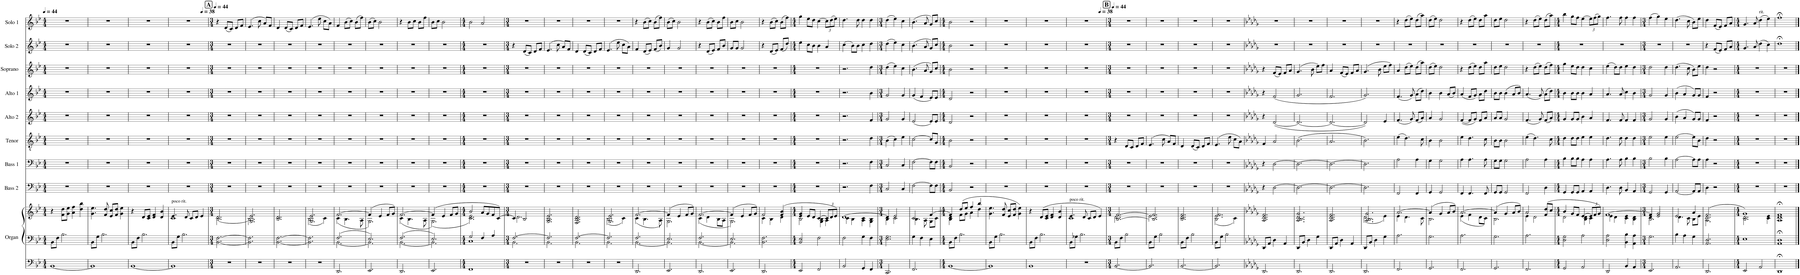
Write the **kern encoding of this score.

**kern	**kern	**kern	**kern	**kern	**kern	**kern	**kern	**kern	**kern	**kern
*part9	*part9	*part9	*part8	*part7	*part6	*part5	*part4	*part3	*part2	*part1
*staff11	*staff10	*staff9	*staff8	*staff7	*staff6	*staff5	*staff4	*staff3	*staff2	*staff1
*I"Organ	*	*	*I"Bass 2	*I"Bass 1	*I"Tenor	*I"Alto 2	*I"Alto 1	*I"Soprano	*I"Solo 2	*I"Solo 1
*I'Org.	*	*	*I'B2	*I'B1	*I'T.	*I'A2	*I'A1	*I'S.	*I'Solo2	*I'Solo1
*clefF4	*clefF4	*clefG2	*clefF4	*clefF4	*clefGv2	*clefG2	*clefG2	*clefG2	*clefG2	*clefG2
*k[b-e-]	*k[b-e-]	*k[b-e-]	*k[b-e-]	*k[b-e-]	*k[b-e-]	*k[b-e-]	*k[b-e-]	*k[b-e-]	*k[b-e-]	*k[b-e-]
*M4/4	*M4/4	*M4/4	*M4/4	*M4/4	*M4/4	*M4/4	*M4/4	*M4/4	*M4/4	*M4/4
*MM44	*MM44	*MM44	*MM44	*MM44	*MM44	*MM44	*MM44	*MM44	*MM44	*MM44
=1	=1	=1	=1	=1	=1	=1	=1	=1	=1	=1
[1BB-	8BB-\L	4r	1r	1r	1r	1r	1r	1r	1r	1r
.	8F\J	.	.	.	.	.	.	.	.	.
.	2.B-\	8f\ 8dd\L	.	.	.	.	.	.	.	.
.	.	8g\ 8ee-\J	.	.	.	.	.	.	.	.
.	.	4a\ 4ff\	.	.	.	.	.	.	.	.
.	.	4dd\ 4bb-\	.	.	.	.	.	.	.	.
=2	=2	=2	=2	=2	=2	=2	=2	=2	=2	=2
1BB-]	8BB-\L	4.g\ 4.ee-\	1r	1r	1r	1r	1r	1r	1r	1r
.	8G\J	.	.	.	.	.	.	.	.	.
.	2.B-\	.	.	.	.	.	.	.	.	.
.	.	8f/ 8dd/	.	.	.	.	.	.	.	.
.	.	8e-/ 8cc/L	.	.	.	.	.	.	.	.
.	.	8f/ 8dd/J	.	.	.	.	.	.	.	.
.	.	4g\ 4ee-\	.	.	.	.	.	.	.	.
=3	=3	=3	=3	=3	=3	=3	=3	=3	=3	=3
[1BB-	8BB-\L	4r	1r	1r	1r	1r	1r	1r	1r	1r
.	8F\J	.	.	.	.	.	.	.	.	.
.	2.B-\	8d/L	.	.	.	.	.	.	.	.
.	.	8c/ 8e-/J	.	.	.	.	.	.	.	.
.	.	4d/ 4f/	.	.	.	.	.	.	.	.
.	.	4d/ 4b-/	.	.	.	.	.	.	.	.
=4	=4	=4	=4	=4	=4	=4	=4	=4	=4	=4
*	*	*^	*	*	*	*	*	*	*	*
!	!	!LO:TX:a:t=poco rit.	!	!	!	!	!	!	!	!	!
*	*	*	*	*	*	*	*	*	*	*	*^
1BB-]	8BB-\L	4.e-/	1c	1r	1r	1r	1r	1r	1r	1r	1r	2.ryy
.	8G\J	.	.	.	.	.	.	.	.	.	.	.
.	2.B-\	.	.	.	.	.	.	.	.	.	.	.
.	.	8d/	.	.	.	.	.	.	.	.	.	.
.	.	8c/L	.	.	.	.	.	.	.	.	.	.
.	.	8d/J	.	.	.	.	.	.	.	.	.	.
*	*	*	*	*	*	*	*	*	*	*	*MM38	*
.	.	4e-/	.	.	.	.	.	.	.	.	.	4ryy
*	*	*	*	*	*	*	*	*	*	*	*v	*v
=5	=5	=5	=5	=5	=5	=5	=5	=5	=5	=5	=5
!!LO:REH:place=s1:a:B:cj:fs=14:t=A
*M3/4	*M3/4	*M3/4	*	*M3/4	*M3/4	*M3/4	*M3/4	*M3/4	*M3/4	*M3/4	*M3/4
*	*	*	*	*	*	*	*	*	*	*	*MM44
2.r	[2.BB-\ [2.F\	2.d/	[2.B-\	2.r	2.r	2.r	2.r	2.r	2.r	2.r	4r
.	.	.	.	.	.	.	.	.	.	.	(8d/L
.	.	.	.	.	.	.	.	.	.	.	8c/J)
.	.	.	.	.	.	.	.	.	.	.	8d/L
.	.	.	.	.	.	.	.	.	.	.	8f/J
=6	=6	=6	=6	=6	=6	=6	=6	=6	=6	=6	=6
2.r	2.BB-\] 2.F\]	2.G/ 2.e-/	2.B-\]	2.r	2.r	2.r	2.r	2.r	2.r	2.r	(4.e-/
.	.	.	.	.	.	.	.	.	.	.	8cc\
.	.	.	.	.	.	.	.	.	.	.	8a/L)
.	.	.	.	.	.	.	.	.	.	.	8f/J
*	*	*v	*v	*	*	*	*	*	*	*	*
=7	=7	=7	=7	=7	=7	=7	=7	=7	=7	=7
2.r	[2.BB-\ [2.F\	2.B-/ 2.d/	2.r	2.r	2.r	2.r	2.r	2.r	2.r	4d/
.	.	.	.	.	.	.	.	.	.	(8d/L
.	.	.	.	.	.	.	.	.	.	8c/J)
.	.	.	.	.	.	.	.	.	.	8d/L
.	.	.	.	.	.	.	.	.	.	8f/J
=8	=8	=8	=8	=8	=8	=8	=8	=8	=8	=8
*	*	*^	*	*	*	*	*	*	*	*
2.r	2.BB-\] 2.F\]	2.G/ 2.e-/	(2B-\	2.r	2.r	2.r	2.r	2.r	2.r	2.r	(4.e-/
.	.	.	.	.	.	.	.	.	.	.	8ee-\
.	.	.	4c\)	.	.	.	.	.	.	.	8cc\L
.	.	.	.	.	.	.	.	.	.	.	8a\J)
=9	=9	=9	=9	=9	=9	=9	=9	=9	=9	=9	=9
*	*^	*	*	*	*	*	*	*	*	*	*
2.DD/	2.F/	[2.BB-\	[2.f/	(4c\	2.r	2.r	2.r	2.r	2.r	2.r	2.r	4f/
.	.	.	.	4.B-\	.	.	.	.	.	.	.	(8b-\L
.	.	.	.	.	.	.	.	.	.	.	.	8cc\J)
.	.	.	.	.	.	.	.	.	.	.	.	(8b-\L
.	.	.	.	8A\	.	.	.	.	.	.	.	8ff\J)
=10	=10	=10	=10	=10	=10	=10	=10	=10	=10	=10	=10	=10
2.EE-/	2.E-/	2.BB-\]	(4f/]	2.G\)	2.r	2.r	2.r	2.r	2.r	2.r	2.r	(8b-\L
.	.	.	.	.	.	.	.	.	.	.	.	8cc\J)
.	.	.	4e-/	.	.	.	.	.	.	.	.	2b-\
.	.	.	8f/L	.	.	.	.	.	.	.	.	.
.	.	.	8g/J)	.	.	.	.	.	.	.	.	.
=11	=11	=11	=11	=11	=11	=11	=11	=11	=11	=11	=11	=11
2.DD/	2.F/	[2.BB-\	[2.f/	(4c\	2.r	2.r	2.r	2.r	2.r	2.r	2.r	4r
.	.	.	.	4.B-\	.	.	.	.	.	.	.	8b-\L
.	.	.	.	.	.	.	.	.	.	.	.	8cc\J
.	.	.	.	.	.	.	.	.	.	.	.	8b-\L
.	.	.	.	8A\	.	.	.	.	.	.	.	8ff\J
=12	=12	=12	=12	=12	=12	=12	=12	=12	=12	=12	=12	=12
2.EE-/	2.E-/	2.BB-\]	(4f/]	(2.G\)	2.r	2.r	2.r	2.r	2.r	2.r	2.r	8b-\L
.	.	.	.	.	.	.	.	.	.	.	.	8cc\J
.	.	.	4e-/	.	.	.	.	.	.	.	.	2b-\
.	.	.	8f/L	.	.	.	.	.	.	.	.	.
.	.	.	8g/J	.	.	.	.	.	.	.	.	.
=13	=13	=13	=13	=13	=13	=13	=13	=13	=13	=13	=13	=13
*M4/4	*M4/4	*	*M4/4	*	*M4/4	*M4/4	*M4/4	*M4/4	*M4/4	*M4/4	*M4/4	*M4/4
1FF	2G/	1C	2b-/	2.c\ 2.e-\)	1r	1r	1r	1r	1r	1r	1r	2b-\
.	4F/	.	8a/L	.	.	.	.	.	.	.	.	2a/
.	.	.	8g/	.	.	.	.	.	.	.	.	.
.	4A/	.	8f/	4ryy	.	.	.	.	.	.	.	.
.	.	.	[8c/J)	.	.	.	.	.	.	.	.	.
=14	=14	=14	=14	=14	=14	=14	=14	=14	=14	=14	=14	=14
*M3/4	*M3/4	*	*M3/4	*	*M3/4	*M3/4	*M3/4	*M3/4	*M3/4	*M3/4	*M3/4	*M3/4
2.r	[2.F/	2.BB-\	4c/]	2.d\	2.r	2.r	2.r	2.r	2.r	2.r	4r	2.r
.	.	.	2B-/	.	.	.	.	.	.	.	(8d/L	.
.	.	.	.	.	.	.	.	.	.	.	8c/J)	.
.	.	.	.	.	.	.	.	.	.	.	8d/L	.
.	.	.	.	.	.	.	.	.	.	.	8f/J	.
*	*	*	*v	*v	*	*	*	*	*	*	*	*
=15	=15	=15	=15	=15	=15	=15	=15	=15	=15	=15	=15
2.r	2.F/]	2.BB-\	2.G/ 2.B-/ 2.e-/	2.r	2.r	2.r	2.r	2.r	2.r	(4.e-/	2.r
.	.	.	.	.	.	.	.	.	.	8cc\	.
.	.	.	.	.	.	.	.	.	.	8a/L)	.
.	.	.	.	.	.	.	.	.	.	8f/J	.
=16	=16	=16	=16	=16	=16	=16	=16	=16	=16	=16	=16
2.r	[2.F/	2.BB-\	2.F/ 2.B-/ 2.d/	2.r	2.r	2.r	2.r	2.r	2.r	4d/	2.r
.	.	.	.	.	.	.	.	.	.	(8d/L	.
.	.	.	.	.	.	.	.	.	.	8c/J)	.
.	.	.	.	.	.	.	.	.	.	8d/L	.
.	.	.	.	.	.	.	.	.	.	8f/J	.
=17	=17	=17	=17	=17	=17	=17	=17	=17	=17	=17	=17
*	*	*	*^	*	*	*	*	*	*	*	*
2.r	2.F/]	2.BB-\	2.G/ 2.e-/	(2B-\	2.r	2.r	2.r	2.r	2.r	2.r	(4.e-/	2.r
.	.	.	.	.	.	.	.	.	.	.	8ee-\	.
.	.	.	.	4c\)	.	.	.	.	.	.	8cc\L	.
.	.	.	.	.	.	.	.	.	.	.	8a\J)	.
=18	=18	=18	=18	=18	=18	=18	=18	=18	=18	=18	=18	=18
2.DD/	2.F/	[2.BB-\	[2.f/	(4c\	2.r	2.r	2.r	2.r	2.r	2.r	4f/	4r
.	.	.	.	4.B-\	.	.	.	.	.	.	(8d/L	(8b-\L
.	.	.	.	.	.	.	.	.	.	.	8e-/J)	8cc\J)
.	.	.	.	.	.	.	.	.	.	.	(8f/L	(8b-\L
.	.	.	.	8A\)	.	.	.	.	.	.	8b-/J)	8ff\J)
=19	=19	=19	=19	=19	=19	=19	=19	=19	=19	=19	=19	=19
2.EE-/	2.E-/	2.BB-\]	(4f/]	2.G\	2.r	2.r	2.r	2.r	2.r	2.r	4g/	(8b-\L
.	.	.	.	.	.	.	.	.	.	.	.	8cc\J)
.	.	.	4e-/	.	.	.	.	.	.	.	2g/	2b-\
.	.	.	8f/L	.	.	.	.	.	.	.	.	.
.	.	.	8g/J)	.	.	.	.	.	.	.	.	.
=20	=20	=20	=20	=20	=20	=20	=20	=20	=20	=20	=20	=20
2.DD/	2.F/	[2.BB-\	[2.f/	(4c\	2.r	2.r	2.r	2.r	2.r	2.r	4r	4r
.	.	.	.	4d\	.	.	.	.	.	.	(8d/L	(8b-\L
.	.	.	.	.	.	.	.	.	.	.	8e-/J)	8cc\J)
.	.	.	.	8B-\L	.	.	.	.	.	.	8f/L	8b-\L
.	.	.	.	8A\J	.	.	.	.	.	.	8b-/J	8ff\J
=21	=21	=21	=21	=21	=21	=21	=21	=21	=21	=21	=21	=21
2.EE-/	2.E-/	2.BB-\]	(4f/]	2.G\)	2.r	2.r	2.r	2.r	2.r	2.r	8g/L	8b-\L
.	.	.	.	.	.	.	.	.	.	.	8g/J	8cc\J
.	.	.	4e-/	.	.	.	.	.	.	.	2g/	2b-\
.	.	.	8f/L	.	.	.	.	.	.	.	.	.
.	.	.	8g/J)	.	.	.	.	.	.	.	.	.
*	*v	*v	*	*	*	*	*	*	*	*	*	*
=22	=22	=22	=22	=22	=22	=22	=22	=22	=22	=22	=22
2.DD/	2.BB-\ 2.F\	2f/	4c\	2.r	2.r	2.r	2.r	2.r	2.r	4r	4r
.	.	.	4B-\	.	.	.	.	.	.	(8d/L	(8b-\L
.	.	.	.	.	.	.	.	.	.	8e-/J)	8cc\J)
.	.	(4f/ 4b-/	4d\	.	.	.	.	.	.	(8f/L	(8b-\L
.	.	.	.	.	.	.	.	.	.	8dd/J)	8ff\J)
=23	=23	=23	=23	=23	=23	=23	=23	=23	=23	=23	=23
*M4/4	*M4/4	*M4/4	*	*M4/4	*M4/4	*M4/4	*M4/4	*M4/4	*M4/4	*M4/4	*M4/4
2EE-/	2BB-/ 2E-/	4e-/ 4g/	2B-\	1r	1r	1r	1r	1r	1r	4ee-\	4gg\
.	.	8e-/L	.	.	.	.	.	.	.	8cc\L	8ee-\L
.	.	8d/J	.	.	.	.	.	.	.	8b-\J	8dd\J
2FF/	2F\	[4c/	4G\ 4B-\	.	.	.	.	.	.	4b-\	[4cc\
*	*	*Xbrackettup	*	*	*	*	*	*	*	*	*Xbrackettup
.	.	12c/L]	4A\	.	.	.	.	.	.	4a/	12cc\L]
.	.	12d/	.	.	.	.	.	.	.	.	(12dd\
.	.	12e-/J)	.	.	.	.	.	.	.	.	12ee-\J)
=24	=24	=24	=24	=24	=24	=24	=24	=24	=24	=24	=24
2BB-/	2F\	[1d	4c\	2.r	2.r	2.r	2.r	2.r	2.r	(4cc\	4.dd\
.	.	.	4B-\	.	.	.	.	.	.	8b-\L)	.
.	.	.	.	.	.	.	.	.	.	8b-\J	8dd\
4GG/	4G\	.	4A\ 4c\	.	.	.	.	.	.	4cc\	4dd\
4FF/	4F\	.	4G\ 4B-\	4F\	4F\	4d\	4f/	4b-\	4dd\	4dd\	4dd\
=25	=25	=25	=25	=25	=25	=25	=25	=25	=25	=25	=25
*M3/4	*M3/4	*M3/4	*	*M3/4	*M3/4	*M3/4	*M3/4	*M3/4	*M3/4	*M3/4	*M3/4
2.CC/	2.E-\ 2.G\	4d/]	4B-\	2C/	2C/	(4B-\	2g/	2g/	(4dd\	(4dd\	(4dd\
.	.	2e-/	2c\	.	.	4c\)	.	.	4ee-\)	4ee-\)	4ee-\)
.	.	.	.	4C/	4C/	4e-\	4g/	4g/	4cc\	4cc\	4cc\
=26	=26	=26	=26	=26	=26	=26	=26	=26	=26	=26	=26
2.FF/	4G\	2c/	4.B-\	[2F\	[2F\	[2c\	(2e-/	(4g/	(4.b-\	(4.b-\	(4.b-\
.	4F\	.	.	.	.	.	.	4f/	.	.	.
.	.	.	8A\	.	.	.	.	.	8a/	8a/	8a/
.	4E-\	[4f/	8G\L	8F\L]	8F\L]	8c/L]	8e-/L)	8e-/L)	8g/L)	8g/L)	8g/L)
.	.	.	8c\J	8F\J	8F\J	8G/J	8e-/J	8e-/J	8cc/J	8cc/J	8cc/J
=27	=27	=27	=27	=27	=27	=27	=27	=27	=27	=27	=27
*M4/4	*M4/4	*M4/4	*	*M4/4	*M4/4	*M4/4	*M4/4	*M4/4	*M4/4	*M4/4	*M4/4
[1BB-	8BB-\L	4f/]	4B-\ 4d\	2BB-/	2BB-/	2B-\	2d/	2d/	2b-\	2b-\	2b-\
.	8F\J	.	.	.	.	.	.	.	.	.	.
.	2.B-\	(8dd/L	8f\L	.	.	.	.	.	.	.	.
.	.	8ee-/J	8g\J	.	.	.	.	.	.	.	.
.	.	4ff/	4a\	2r	2r	2r	2r	2r	2r	2r	2r
.	.	4bb-/	4dd\	.	.	.	.	.	.	.	.
*	*	*v	*v	*	*	*	*	*	*	*	*
=28	=28	=28	=28	=28	=28	=28	=28	=28	=28	=28
1BB-]	8BB-\L	4.g\ 4.ee-\	1r	1r	1r	1r	1r	1r	1r	1r
.	8G\J	.	.	.	.	.	.	.	.	.
.	2.B-\	.	.	.	.	.	.	.	.	.
.	.	8f/ 8dd/	.	.	.	.	.	.	.	.
.	.	8e-/ 8cc/L	.	.	.	.	.	.	.	.
.	.	8f/ 8dd/J	.	.	.	.	.	.	.	.
.	.	4g\ 4ee-\)	.	.	.	.	.	.	.	.
=29	=29	=29	=29	=29	=29	=29	=29	=29	=29	=29
1BB-	8BB-\L	4r	1r	1r	1r	1r	1r	1r	1r	1r
.	8F\J	.	.	.	.	.	.	.	.	.
.	2.B-\	(8d/L	.	.	.	.	.	.	.	.
.	.	8c/ 8e-/J	.	.	.	.	.	.	.	.
.	.	4d/ 4f/	.	.	.	.	.	.	.	.
.	.	4d/ 4b-/	.	.	.	.	.	.	.	.
=30	=30	=30	=30	=30	=30	=30	=30	=30	=30	=30
*	*	*^	*	*	*	*	*	*	*	*
!	!	!LO:TX:a:t=poco rit.	!	!	!	!	!	!	!	!	!
*	*	*	*	*	*	*	*	*	*	*	*^
1r	8BB-\L	4.e-/	1c	1r	1r	1r	1r	1r	1r	1r	1r	2.ryy
.	8G-X\J	.	.	.	.	.	.	.	.	.	.	.
.	2.B-\	.	.	.	.	.	.	.	.	.	.	.
.	.	8d/	.	.	.	.	.	.	.	.	.	.
.	.	8c/L	.	.	.	.	.	.	.	.	.	.
.	.	8d/J	.	.	.	.	.	.	.	.	.	.
*	*	*	*	*	*	*	*	*	*	*	*MM38	*
.	.	4e-/)	.	.	.	.	.	.	.	.	.	4ryy
*	*	*	*	*	*	*	*	*	*	*	*v	*v
=31	=31	=31	=31	=31	=31	=31	=31	=31	=31	=31	=31
!!LO:REH:place=s1:a:B:cj:fs=14:t=B
*M3/4	*M3/4	*M3/4	*	*M3/4	*M3/4	*M3/4	*M3/4	*M3/4	*M3/4	*M3/4	*M3/4
*	*	*	*	*	*	*	*	*	*	*	*MM44
[2.BB-/	8BB-\L	[2.B-/ [2.f/	2.d\	2.r	2.r	4r	2.r	2.r	2.r	2.r	2.r
.	8F\J	.	.	.	.	.	.	.	.	.	.
.	2B-\	.	.	.	.	8D/L	.	.	.	.	.
.	.	.	.	.	.	8C/J	.	.	.	.	.
.	.	.	.	.	.	8D/L	.	.	.	.	.
.	.	.	.	.	.	8F/J	.	.	.	.	.
=32	=32	=32	=32	=32	=32	=32	=32	=32	=32	=32	=32
2.BB-/]	8BB-\L	2.B-/] 2.f/]	2.e-\	2.r	2.r	(4.E-/	2.r	2.r	2.r	2.r	2.r
.	8G\J	.	.	.	.	.	.	.	.	.	.
.	2B-\	.	.	.	.	.	.	.	.	.	.
.	.	.	.	.	.	8c\	.	.	.	.	.
.	.	.	.	.	.	8A/L)	.	.	.	.	.
.	.	.	.	.	.	8F/J	.	.	.	.	.
*	*	*v	*v	*	*	*	*	*	*	*	*
=33	=33	=33	=33	=33	=33	=33	=33	=33	=33	=33
[2.BB-/	8BB-\L	2.B-/ 2.d/ 2.f/	2.r	2.r	4D/	2.r	2.r	2.r	2.r	2.r
.	8F\J	.	.	.	.	.	.	.	.	.
.	2B-\	.	.	.	(8D/L	.	.	.	.	.
.	.	.	.	.	8C/J)	.	.	.	.	.
.	.	.	.	.	8D/L	.	.	.	.	.
.	.	.	.	.	8F/J	.	.	.	.	.
=34	=34	=34	=34	=34	=34	=34	=34	=34	=34	=34
*	*	*^	*	*	*	*	*	*	*	*
2.BB-/]	8BB-\L	2.e-/ 2.f/	(2B-\	2.r	2.r	(4.E-/	2.r	2.r	2.r	2.r	2.r
.	8G\J	.	.	.	.	.	.	.	.	.	.
.	2B-\	.	.	.	.	.	.	.	.	.	.
.	.	.	.	.	.	8e-\	.	.	.	.	.
.	.	.	4c\)	.	.	8c\L	.	.	.	.	.
.	.	.	.	.	.	8A\J)	.	.	.	.	.
*	*	*v	*v	*	*	*	*	*	*	*	*
=35	=35	=35	=35	=35	=35	=35	=35	=35	=35	=35
*k[b-e-a-d-g-]	*k[b-e-a-d-g-]	*k[b-e-a-d-g-]	*k[b-e-a-d-g-]	*k[b-e-a-d-g-]	*k[b-e-a-d-g-]	*k[b-e-a-d-g-]	*k[b-e-a-d-g-]	*k[b-e-a-d-g-]	*k[b-e-a-d-g-]	*k[b-e-a-d-g-]
2.DD-/	8DD-/L	2.A-/ 2.d-/ 2.f/	4r	4r	4F/	4r	4r	4r	2.r	2.r
.	8AA-/J	.	.	.	.	.	.	.	.	.
.	4D-\	.	[2D-\	[2D-\	2A-/	([2d-/	(2f/	(8f/L	.	.
.	.	.	.	.	.	.	.	8e-/J)	.	.
.	4AA-/	.	.	.	.	.	.	8f/L	.	.
.	.	.	.	.	.	.	.	8a-/J	.	.
=36	=36	=36	=36	=36	=36	=36	=36	=36	=36	=36
2.DD-/	8DD-/L	2.A-/ 2.B-/ 2.d-/ 2.g-/	2.D-\_	2.D-\_	(2.B-\	2.d-/_	2.g-/	(4.g-/	2.r	2.r
.	8BB-/J	.	.	.	.	.	.	.	.	.
.	4D-\	.	.	.	.	.	.	.	.	.
.	.	.	.	.	.	.	.	8b-\	.	.
.	4G-\	.	.	.	.	.	.	8ee-\L)	.	.
.	.	.	.	.	.	.	.	8ff\J	.	.
=37	=37	=37	=37	=37	=37	=37	=37	=37	=37	=37
2.DD-/	8DD-/L	2.A-/ 2.d-/ 2.f/	2.D-\_	2.D-\_	2.A-/	2.d-/_	2.f/	4a-/	2.r	2.r
.	8AA-/J	.	.	.	.	.	.	.	.	.
.	4D-\	.	.	.	.	.	.	(8f/L	.	.
.	.	.	.	.	.	.	.	8e-/J)	.	.
.	4AA-/	.	.	.	.	.	.	8f/L	.	.
.	.	.	.	.	.	.	.	8a-/J	.	.
=38	=38	=38	=38	=38	=38	=38	=38	=38	=38	=38
*	*	*^	*	*	*	*	*	*	*	*
2.DD-/	8DD-/L	2.A-/ 2.B-/ 2.g-/	(2d-\	2.D-\]	2.D-\]	2.B-\)	2d-/])	2.g-/)	(4.g-/	2.r	2.r
.	8BB-/J	.	.	.	.	.	.	.	.	.	.
.	4D-\	.	.	.	.	.	.	.	.	.	.
.	.	.	.	.	.	.	.	.	8b-\	.	.
.	4G-\	.	4e-\)	.	.	.	4e-/	.	8ee-\L	.	.
.	.	.	.	.	.	.	.	.	8ff\J)	.	.
=39	=39	=39	=39	=39	=39	=39	=39	=39	=39	=39	=39
2.FF/	2.A-\	[2.a-/	4e-\	2FF/	2A-\	(4e-\	(4.f/	(4.f/	4a-/	2.r	4r
.	.	.	4.d-\	.	.	4.d-\)	.	.	(8dd-\L	.	(8dd-\L
.	.	.	.	.	.	.	8g-/)	8g-/)	8ee-\J)	.	8ee-\J)
.	.	.	.	4FF/	4A-\	.	(8f/L	(8a-\L	(8dd-\L	.	(8dd-\L
.	.	.	8c\	.	.	8c\	8a-/J)	8dd-\J)	8aa-\J)	.	8aa-\J)
=40	=40	=40	=40	=40	=40	=40	=40	=40	=40	=40	=40
2.GG-/	2.G-\	(4a-/]	2.B-\	4GG-/	4G-\	4B-\	4a-/	4b-\	(8dd-\L	2.r	(8dd-\L
.	.	.	.	.	.	.	.	.	8ee-\J)	.	8ee-\J)
.	.	4g-/	.	2GG-/	2G-\	2B-\	2g-/	4b-\	2dd-\	.	2dd-\
.	.	8a-/L	.	.	.	.	.	(8a-/L	.	.	.
.	.	8b-/J)	.	.	.	.	.	8b-/J)	.	.	.
=41	=41	=41	=41	=41	=41	=41	=41	=41	=41	=41	=41
2.FF/	2.A-\	[2.a-/	(4e-\	4FF/	4A-\	4e-\	([4f/	(4a-/	4r	2.r	4r
.	.	.	4f\	4.FF/	4.A-\	4.d-\	8f/L]	8f/L	(8dd-\L	.	(8dd-\L
.	.	.	.	.	.	.	8g-/J)	8g-/J)	8ee-\J)	.	8ee-\J)
.	.	.	8d-\L	.	.	.	8f/L	8a-\L	8dd-\L	.	8dd-\L
.	.	.	8c\J)	8FF/	8A-\	8c\	8a-/J	8dd-\J	8aa-\J	.	8aa-\J
=42	=42	=42	=42	=42	=42	=42	=42	=42	=42	=42	=42
2.GG-/	2.G-\	(4a-/]	2.B-\	8GG-/L	8G-\L	8B-\L	8a-/L	8b-\L	8dd-\L	2.r	8dd-\L
.	.	.	.	8GG-/J	8G-\J	8B-\J	8a-/J	8b-\J	8ee-\J	.	8ee-\J
.	.	4g-/	.	2GG-/	2G-\	2B-\	2g-/	(4b-\	2dd-\	.	2dd-\
.	.	8a-/L	.	.	.	.	.	8a-/L	.	.	.
.	.	8b-/J)	.	.	.	.	.	8b-/J)	.	.	.
=43	=43	=43	=43	=43	=43	=43	=43	=43	=43	=43	=43
*	*	*	*^	*	*	*	*	*	*	*	*
2.FF/	2.A-\	2a-/	4e-\	2ryy	2FF/	2A-\	(4e-\	(4.f/	(4.a-/	4r	2.r	4r
.	.	.	2d-\	.	.	.	4.d-\)	.	.	(8dd-\L	.	(8dd-\L
.	.	.	.	.	.	.	.	8g-/)	8g-/)	8ee-\J)	.	8ee-\J)
.	.	(8dd-/L	.	4f/	4D-\	4A-\	.	(8f/L	(8a-\L	(8dd-\L	.	(8dd-\L
.	.	8cc/J	.	.	.	.	8c\	8a-/J)	8dd-\J)	8ff\J)	.	8aa-\J)
*	*	*v	*v	*v	*	*	*	*	*	*	*	*
=44	=44	=44	=44	=44	=44	=44	=44	=44	=44	=44
*M4/4	*M4/4	*M4/4	*M4/4	*M4/4	*M4/4	*M4/4	*M4/4	*M4/4	*M4/4	*M4/4
*	*	*^	*	*	*	*	*	*	*	*
2GG-/	2D-\ 2G-\	4b-/	2d-\	4GG-/	4B-\	4d-\	4g-/	4b-\	4gg-\	1r	4bb-\
.	.	8g-/L	.	8GG-/L	8B-\L	8d-\L	8g-/L	8b-\L	8ee-\L	.	8gg-\L
.	.	8f/J	.	8GG-/J	8B-\J	8d-\J	8g-/J	8b-\J	8dd-\J	.	8ff\J
2AA-/	2A-\	[4e-/	4B-\ 4d-\	4AA-/	4A-\	4e-\	4b-\	4b-\	4dd-\	.	[4ee-\
.	.	12e-/L]	4c\	4AA-/	4A-\	4e-\	4a-/	4a-/	4cc\	.	12ee-\L]
.	.	12f/	.	.	.	.	.	.	.	.	(12ff\
.	.	12g-/J)	.	.	.	.	.	.	.	.	12gg-\J)
=45	=45	=45	=45	=45	=45	=45	=45	=45	=45	=45	=45
2DD-/	2D-\ 2A-\	[1f	4e-\	4.D-\	4.A-\	4.d-\	4.f/	4.a-/	(4ee-\	1r	4.ff\
.	.	.	4d-\	.	.	.	.	.	8dd-\L)	.	.
.	.	.	.	8D-\	8A-\	8d-\	8f/	8a-/	8dd-\J	.	8ff\
4BB-/	4BB-\ 4B-\	.	4c\ 4e-\	4BB-/	4B-\	4d-\	4f/	4cc\	4ee-\	.	4ff\
4AA-/	4AA-\ 4A-\	.	4B-\ 4d-\	4AA-/	4B-\	4d-\	4f/	4b-\	4dd-\	.	4ff\
*	*	*v	*v	*	*	*	*	*	*	*	*
=46	=46	=46	=46	=46	=46	=46	=46	=46	=46	=46
*M3/4	*M3/4	*M3/4	*M3/4	*M3/4	*M3/4	*M3/4	*M3/4	*M3/4	*M3/4	*M3/4
*	*	*^	*	*	*	*	*	*	*	*
*	*	*	*^	*	*	*	*	*	*	*	*
2.EE-/	2.G-\	4f/]	2.B-\	4d-/	2GG-/	2B-\	2e-\	2g-/	2g-/	2dd-\	2.r	(4ff\
.	.	2g-/	.	2e-/	.	.	.	.	.	.	.	4gg-\)
.	.	.	.	.	4GG-/	4B-\	4e-\	4g-/	4g-/	4dd-\	.	4ee-\
*	*	*	*v	*v	*	*	*	*	*	*	*	*
=47	=47	=47	=47	=47	=47	=47	=47	=47	=47	=47	=47
2.AA-/	4B-\	2e-/	4.d-\	[2AA-/	[2A-\	[2e-\	(4b-\	(4b-\	(4.dd-\	2.r	(4.dd-\
.	4A-\	.	.	.	.	.	4a-/	4a-/	.	.	.
.	.	.	8c\	.	.	.	.	.	8cc\	.	8cc\
.	4G-\	4a-/	8B-\L	8AA-/L]	8A-\L]	8e-\L]	8g-/L)	8g-/L)	8b-\L)	.	8b-\L)
.	.	.	8e-\J	8AA-/J	8A-\J	8B-\J	8g-/J	8g-/J	8ee-\J	.	8ee-\J
=48	=48	=48	=48	=48	=48	=48	=48	=48	=48	=48	=48
2.DD-/	2.AA-/ 2.D-/	(2.f/	2.A-\ 2.d-\	4D-\	4A-\	4d-\	4f/	4f/	4dd-\	4r	4dd-\
.	.	.	.	2r	2r	2r	2r	2r	2r	(8f/L	(8f/L
.	.	.	.	.	.	.	.	.	.	8e-/J)	8e-/J)
.	.	.	.	.	.	.	.	.	.	8f/L	8f/L
.	.	.	.	.	.	.	.	.	.	8a-/J	8a-/J
=49	=49	=49	=49	=49	=49	=49	=49	=49	=49	=49	=49
*M4/4	*M4/4	*M4/4	*	*M4/4	*M4/4	*M4/4	*M4/4	*M4/4	*M4/4	*M4/4	*M4/4
2EE-/	1E-	1g-)	2.B-\ 2.d-\	1r	1r	1r	1r	1r	1r	4.g-/	4.g-/
.	.	.	.	.	.	.	.	.	.	8a-/	8a-/
!	!	!	!	!	!	!	!	!	!	!	!LO:TX:a:t=rit.
2AA-/	.	.	.	.	.	.	.	.	.	(4dd-\	(4dd-\
.	.	.	4c\ 4e-\	.	.	.	.	.	.	4cc\)	4ee-\)
*	*	*v	*v	*	*	*	*	*	*	*	*
=50	=50	=50	=50	=50	=50	=50	=50	=50	=50	=50
1DD-;<	1AA-;< 1D-;<	1A-;< 1d-;< 1f;<	1r	1r	1r	1r	1r	1r	1dd-;<	1ff;<
==	==	==	==	==	==	==	==	==	==	==
*-	*-	*-	*-	*-	*-	*-	*-	*-	*-	*-
